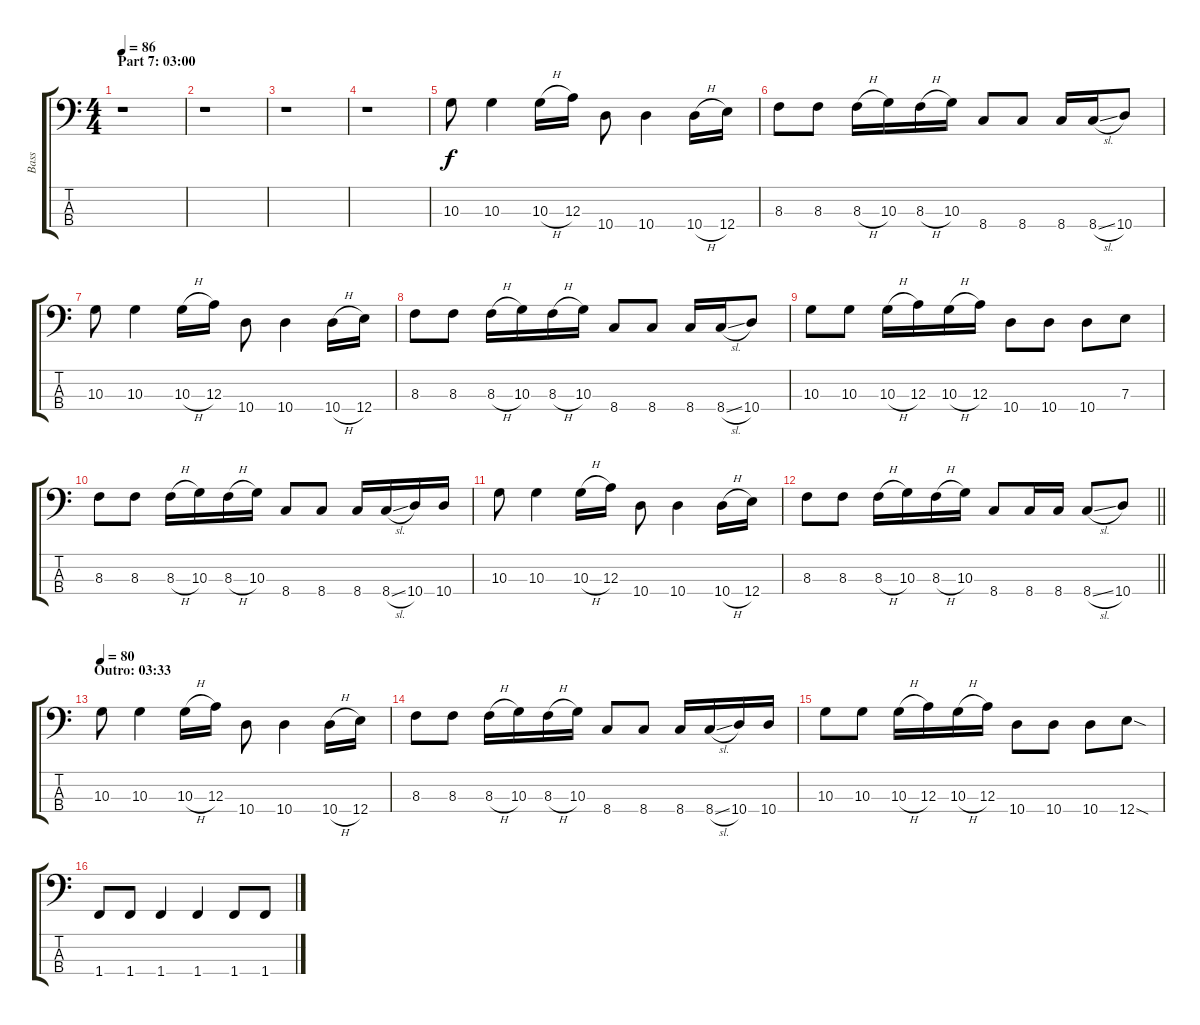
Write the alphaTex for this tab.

\track ("Bass" "Bass") {instrument electricbasspick}
\staff {score tabs}
\tuning (G2 D2 A1 E1) {hide}
\ts (4 4)
\section ("" "Part 7: 03:00")
\tempo 86
\clef f4
\ks c
r.1{dy f} |
r.1 |
r.1 |
r.1 |
10.3.8 10.3.4 10.3{h}.16 12.3.16 10.4.8 10.4.4 10.4{h}.16 12.4.16 |
8.3.8 8.3.8 8.3{h}.16 10.3.16 8.3{h}.16 10.3.16 8.4.8 8.4.8 8.4.16 8.4{sl}.16 10.4.8 |
10.3.8 10.3.4 10.3{h}.16 12.3.16 10.4.8 10.4.4 10.4{h}.16 12.4.16 |
8.3.8 8.3.8 8.3{h}.16 10.3.16 8.3{h}.16 10.3.16 8.4.8 8.4.8 8.4.16 8.4{sl}.16 10.4.8 |
10.3.8 10.3.8 10.3{h}.16 12.3.16 10.3{h}.16 12.3.16 10.4.8 10.4.8 10.4.8 7.3.8 |
8.3.8 8.3.8 8.3{h}.16 10.3.16 8.3{h}.16 10.3.16 8.4.8 8.4.8 8.4.16 8.4{sl}.16 10.4.16 10.4.16 |
10.3.8 10.3.4 10.3{h}.16 12.3.16 10.4.8 10.4.4 10.4{h}.16 12.4.16 |
\barLineRight lightlight
8.3.8 8.3.8 8.3{h}.16 10.3.16 8.3{h}.16 10.3.16 8.4.8 8.4.16 8.4.16 8.4{sl}.8 10.4.8 |
\section ("" "Outro: 03:33")
\tempo 80
10.3.8 10.3.4 10.3{h}.16 12.3.16 10.4.8 10.4.4 10.4{h}.16 12.4.16 |
8.3.8 8.3.8 8.3{h}.16 10.3.16 8.3{h}.16 10.3.16 8.4.8 8.4.8 8.4.16 8.4{sl}.16 10.4.16 10.4.16 |
10.3.8 10.3.8 10.3{h}.16 12.3.16 10.3{h}.16 12.3.16 10.4.8 10.4.8 10.4.8 12.4{sod}.8 |
1.4.8 1.4.8 1.4.4 1.4.4 1.4.8 1.4.8
